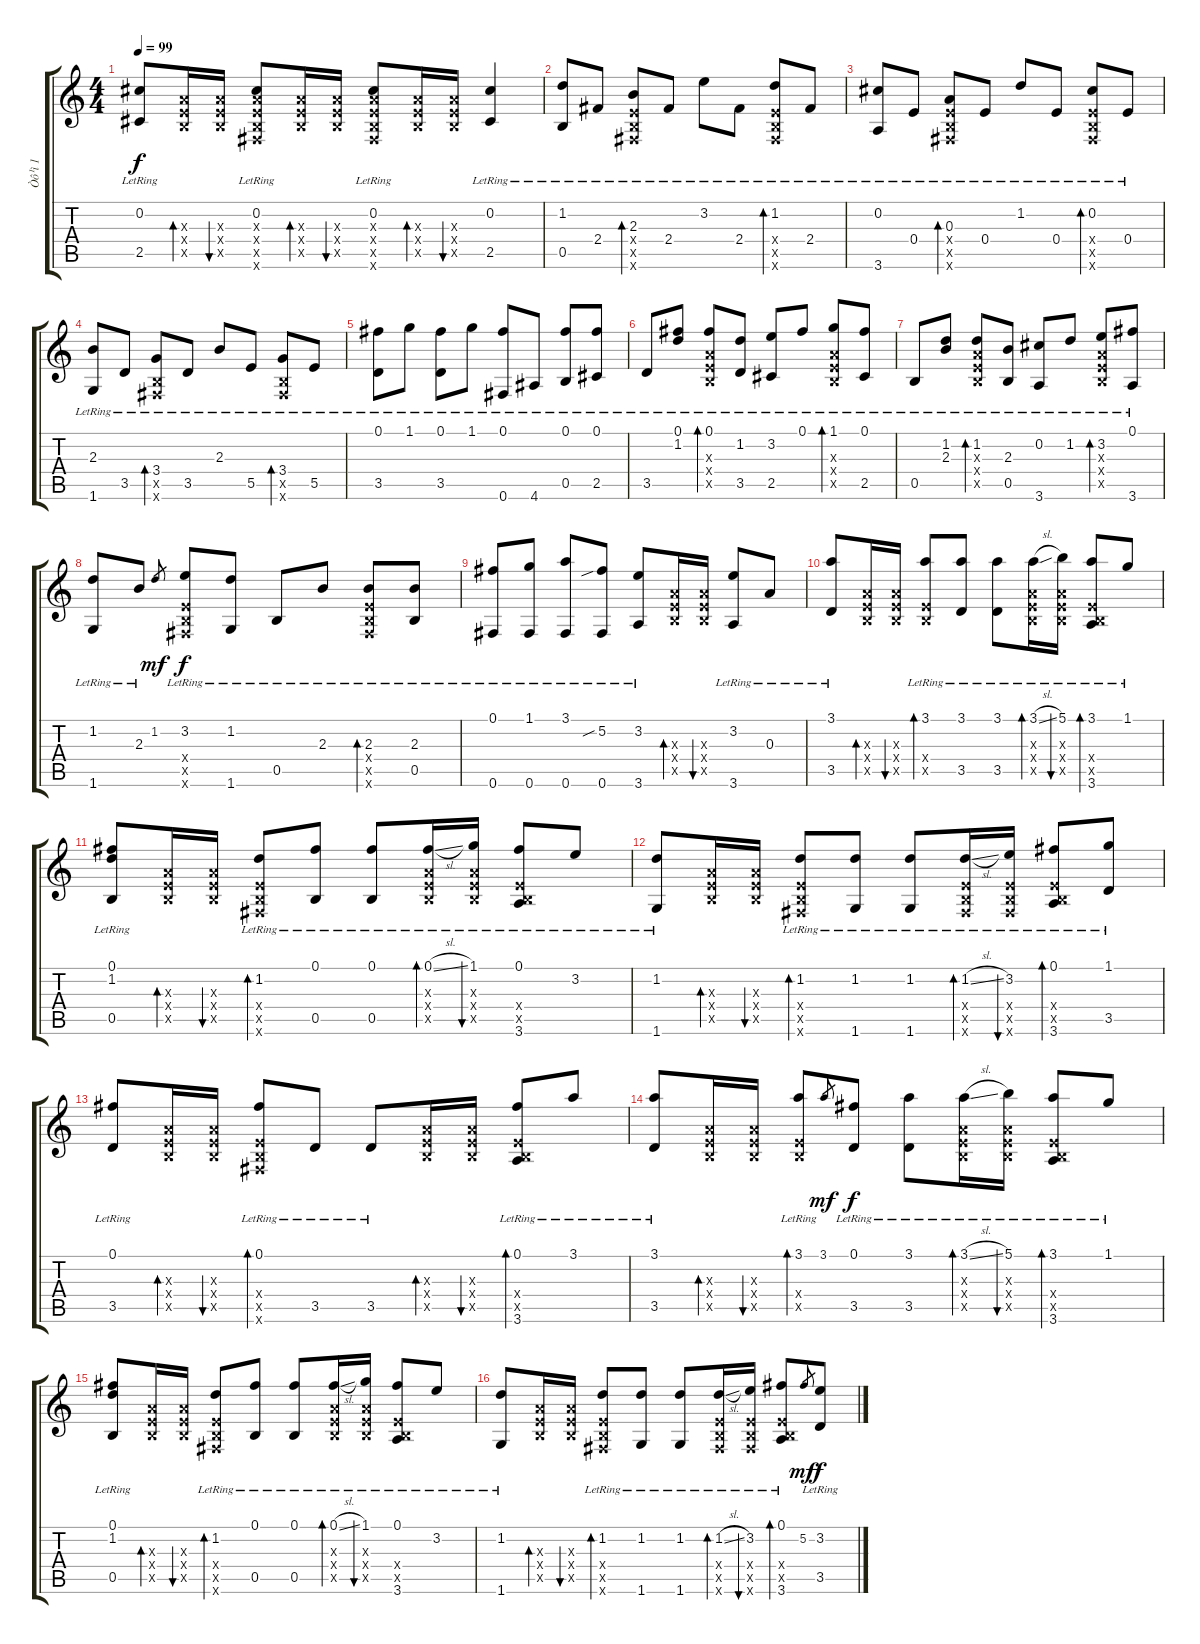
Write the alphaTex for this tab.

\track ("Òô¹ì 1" "Òô¹ì 1") {instrument acousticguitarsteel}
\staff {score tabs}
\tuning (Gb4 Db4 A3 E3 B2 Gb2) {hide}
\ts (4 4)
\tempo 99
\clef g2
\ks c
(0.2{lr} 2.5{lr}).8{dy f} (0.3{x} 0.4{x} 0.5{x}).16{bd 60} (0.3{x} 0.4{x} 0.5{x}).16{bu 60} (0.2{lr} 0.3{x} 0.4{x} 0.5{x} 0.6{x}).8 (0.3{x} 0.4{x} 0.5{x}).16{bd 60} (0.3{x} 0.4{x} 0.5{x}).16{bu 60} (0.2{lr} 0.3{x} 0.4{x} 0.5{x} 0.6{x}).8 (0.3{x} 0.4{x} 0.5{x}).16{bd 60} (0.3{x} 0.4{x} 0.5{x}).16{bu 60} (0.2{lr} 2.5{lr}).4 |
(1.2{lr} 0.5{lr}).8 2.4{lr}.8 (2.3{lr} 0.4{x} 0.5{x} 0.6{x}).8{bd 30} 2.4{lr}.8 3.2{lr}.8 2.4{lr}.8 (1.2{lr} 0.4{x} 0.5{x} 0.6{x}).8{bd 30} 2.4{lr}.8 |
(0.2{lr} 3.6{lr}).8 0.4{lr}.8 (0.3{lr} 0.4{x} 0.5{x} 0.6{x}).8{bd 30} 0.4{lr}.8 1.2{lr}.8 0.4{lr}.8 (0.2{lr} 0.4{x} 0.5{x} 0.6{x}).8{bd 30} 0.4{lr}.8 |
(2.3{lr} 1.6{lr}).8 3.5{lr}.8 (3.4{lr} 0.5{x} 0.6{x}).8{bd 30} 3.5{lr}.8 2.3{lr}.8 5.5{lr}.8 (3.4{lr} 0.5{x} 0.6{x}).8{bd 30} 5.5{lr}.8 |
(0.1{lr} 3.5{lr}).8 1.1{lr}.8 (0.1{lr} 3.5{lr}).8 1.1{lr}.8 (0.1{lr} 0.6{lr}).8 4.6{lr}.8 (0.1{lr} 0.5{lr}).8 (0.1{lr} 2.5{lr}).8 |
3.5{lr}.8 (0.1{lr} 1.2{lr}).8 (0.1{lr} 0.3{x} 0.4{x} 0.5{x}).8{bd 30} (1.2{lr} 3.5{lr}).8 (3.2{lr} 2.5{lr}).8 0.1{lr}.8 (1.1{lr} 0.3{x} 0.4{x} 0.5{x}).8{bd 60} (0.1{lr} 2.5{lr}).8 |
0.5{lr}.8 (1.2{lr} 2.3{lr}).8 (1.2{lr} 0.3{x} 0.4{x} 0.5{x}).8{bd 60} (2.3{lr} 0.5{lr}).8 (0.2{lr} 3.6{lr}).8 1.2{lr}.8 (3.2{lr} 0.3{x} 0.4{x} 0.5{x}).8{bd 60} (0.1{lr} 3.6{lr}).8 |
(1.2{lr} 1.6{lr}).8 2.3{lr}.8 1.2.8{gr dy mf} (3.2{lr} 0.4{x} 0.5{x} 0.6{x}).8{dy f} (1.2{lr} 1.6{lr}).8 0.5{lr}.8 2.3{lr}.8 (2.3{lr} 0.4{x} 0.5{x} 0.6{x}).8{bd 60} (2.3{lr} 0.5{lr}).8 |
(0.1{lr} 0.6{lr}).8 (1.1{lr} 0.6{lr}).8 (3.1{lr} 0.6{lr}).8 (5.2{sib lr} 0.6{lr}).8 (3.2{lr} 3.6{lr}).8 (0.3{x} 0.4{x} 0.5{x}).16{bd 60} (0.3{x} 0.4{x} 0.5{x}).16{bu 60} (3.2{lr} 3.6{lr}).8 0.3{lr}.8 |
(3.1{lr} 3.5{lr}).8 (0.3{x} 0.4{x} 0.5{x}).16{bd 60} (0.3{x} 0.4{x} 0.5{x}).16{bu 60} (3.1{lr} 0.4{x} 0.5{x}).8{bd 60} (3.1{lr} 3.5{lr}).8 (3.1{lr} 3.5{lr}).8 (3.1{sl lr} 0.3{x} 0.4{x} 0.5{x}).16{bd 30} (5.1{lr} 0.3{x} 0.4{x} 0.5{x}).16{bu 30} (3.1{lr} 0.4{x} 0.5{x} 3.6{lr}).8{bd 30} 1.1{lr}.8 |
(0.1{lr} 1.2{lr} 0.5{lr}).8 (0.3{x} 0.4{x} 0.5{x}).16{bd 60} (0.3{x} 0.4{x} 0.5{x}).16{bu 60} (1.2{lr} 0.4{x} 0.5{x} 0.6{x}).8{bd 30} (0.1{lr} 0.5{lr}).8 (0.1{lr} 0.5{lr}).8 (0.1{sl lr} 0.3{x} 0.4{x} 0.5{x}).16{bd 60} (1.1{lr} 0.3{x} 0.4{x} 0.5{x}).16{bu 60} (0.1{lr} 0.4{x} 0.5{x} 3.6{lr}).8 3.2{lr}.8 |
(1.2{lr} 1.6{lr}).8 (0.3{x} 0.4{x} 0.5{x}).16{bd 60} (0.3{x} 0.4{x} 0.5{x}).16{bu 60} (1.2{lr} 0.4{x} 0.5{x} 0.6{x}).8{bd 30} (1.2{lr} 1.6{lr}).8 (1.2{lr} 1.6{lr}).8 (1.2{sl lr} 0.4{x} 0.5{x} 0.6{x}).16{bd 30} (3.2{lr} 0.4{x} 0.5{x} 0.6{x}).16{bu 30} (0.1{lr} 0.4{x} 0.5{x} 3.6{lr}).8{bd 30} (1.1{lr} 3.5{lr}).8 |
(0.1{lr} 3.5{lr}).8 (0.3{x} 0.4{x} 0.5{x}).16{bd 60} (0.3{x} 0.4{x} 0.5{x}).16{bu 60} (0.1{lr} 0.4{x} 0.5{x} 0.6{x}).8{bd 60} 3.5{lr}.8 3.5{lr}.8 (0.3{x} 0.4{x} 0.5{x}).16{bd 60} (0.3{x} 0.4{x} 0.5{x}).16{bu 60} (0.1{lr} 0.4{x} 0.5{x} 3.6{lr}).8{bd 60} 3.1{lr}.8 |
(3.1{lr} 3.5{lr}).8 (0.3{x} 0.4{x} 0.5{x}).16{bd 60} (0.3{x} 0.4{x} 0.5{x}).16{bu 60} (3.1{lr} 0.4{x} 0.5{x}).8{bd 60} 3.1.8{gr dy mf} (0.1{lr} 3.5{lr}).8{dy f} (3.1{lr} 3.5{lr}).8 (3.1{sl lr} 0.3{x} 0.4{x} 0.5{x}).16{bd 30} (5.1{lr} 0.3{x} 0.4{x} 0.5{x}).16{bu 30} (3.1{lr} 0.4{x} 0.5{x} 3.6{lr}).8{bd 30} 1.1{lr}.8 |
(0.1{lr} 1.2{lr} 0.5{lr}).8 (0.3{x} 0.4{x} 0.5{x}).16{bd 60} (0.3{x} 0.4{x} 0.5{x}).16{bu 60} (1.2{lr} 0.4{x} 0.5{x} 0.6{x}).8{bd 30} (0.1{lr} 0.5{lr}).8 (0.1{lr} 0.5{lr}).8 (0.1{sl lr} 0.3{x} 0.4{x} 0.5{x}).16{bd 60} (1.1{lr} 0.3{x} 0.4{x} 0.5{x}).16{bu 60} (0.1{lr} 0.4{x} 0.5{x} 3.6{lr}).8 3.2{lr}.8 |
(1.2{lr} 1.6{lr}).8 (0.3{x} 0.4{x} 0.5{x}).16{bd 60} (0.3{x} 0.4{x} 0.5{x}).16{bu 60} (1.2{lr} 0.4{x} 0.5{x} 0.6{x}).8{bd 30} (1.2{lr} 1.6{lr}).8 (1.2{lr} 1.6{lr}).8 (1.2{sl lr} 0.4{x} 0.5{x} 0.6{x}).16{bd 30} (3.2{lr} 0.4{x} 0.5{x} 0.6{x}).16{bu 30} (0.1{lr} 0.4{x} 0.5{x} 3.6{lr}).8{bd 30} 5.2.8{gr dy mf} (3.2{lr} 3.5{lr}).8{dy f}
